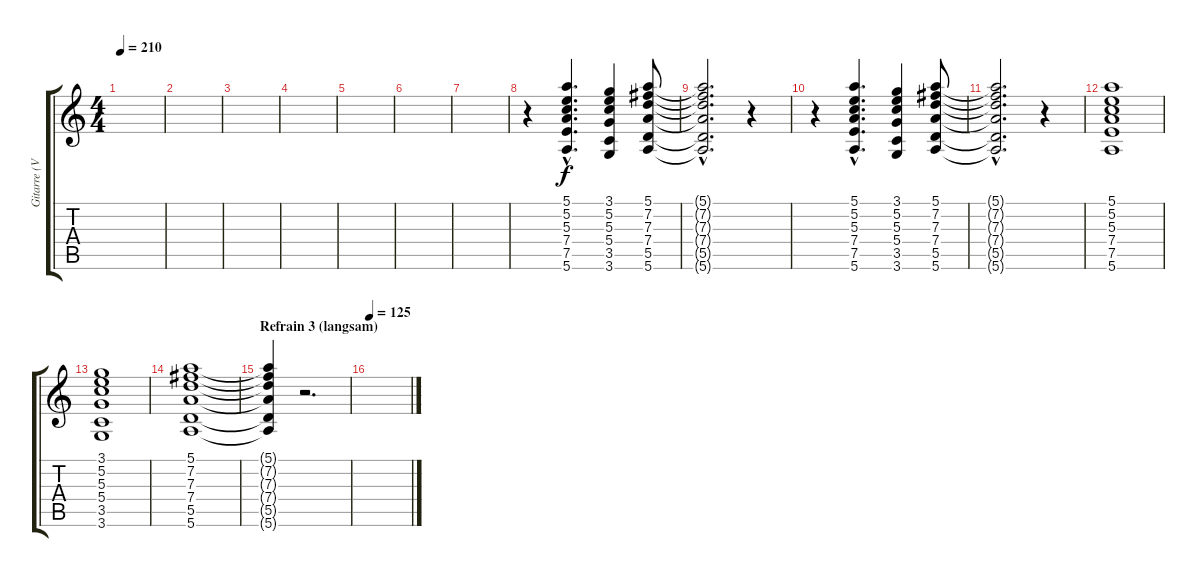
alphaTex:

\track ("Gitarre (Verzerrt)" "Gitarre (V") {instrument overdrivenguitar}
\staff {score tabs}
\tuning (E4 B3 G3 D3 A2 E2) {hide}
\ts (4 4)
\tempo 210
\clef g2
\ks c
|
|
|
|
|
|
|
r.4 (5.1{hac} 5.2{hac} 5.3{hac} 7.4{hac} 7.5{hac} 5.6{hac}).4{d} (3.1 5.2 5.3 5.4 3.5 3.6).4 (5.1 7.2 7.3 7.4 5.5 5.6).8 |
(5.1{hac t} 7.2{hac t} 7.3{hac t} 7.4{hac t} 5.5{hac t} 5.6{hac t}).2{d} r.4 |
r.4 (5.1{hac} 5.2{hac} 5.3{hac} 7.4{hac} 7.5{hac} 5.6{hac}).4{d} (3.1 5.2 5.3 5.4 3.5 3.6).4 (5.1 7.2 7.3 7.4 5.5 5.6).8 |
(5.1{hac t} 7.2{hac t} 7.3{hac t} 7.4{hac t} 5.5{hac t} 5.6{hac t}).2{d} r.4 |
(5.1 5.2 5.3 7.4 7.5 5.6).1 |
(3.1 5.2 5.3 5.4 3.5 3.6).1 |
(5.1 7.2 7.3 7.4 5.5 5.6).1 |
\section ("" "Refrain 3 (langsam)")
(5.1{t} 7.2{t} 7.3{t} 7.4{t} 5.5{t} 5.6{t}).4 r.2{d} |
\tempo 125
